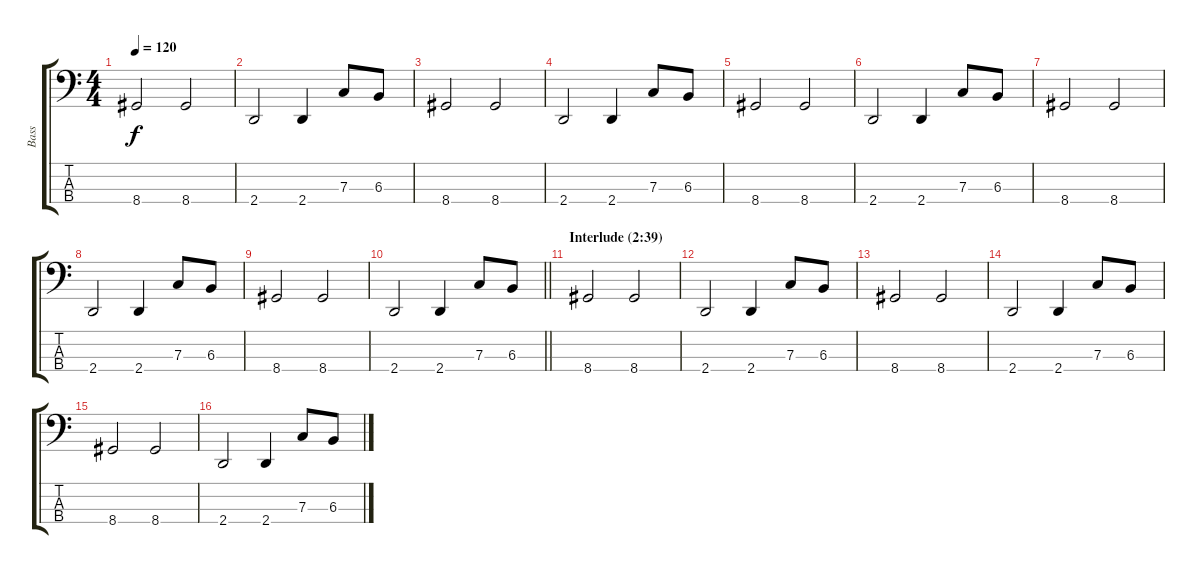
\track ("Bass" "Bass") {instrument electricbassfinger}
\staff {score tabs}
\tuning (Eb2 Bb1 F1 C1) {hide}
\ts (4 4)
\tempo 120
\clef f4
\ks c
8.4.2{dy f} 8.4.2 |
2.4.2 2.4.4 7.3.8 6.3.8 |
8.4.2 8.4.2 |
2.4.2 2.4.4 7.3.8 6.3.8 |
8.4.2 8.4.2 |
2.4.2 2.4.4 7.3.8 6.3.8 |
8.4.2 8.4.2 |
2.4.2 2.4.4 7.3.8 6.3.8 |
8.4.2 8.4.2 |
\barLineRight lightlight
2.4.2 2.4.4 7.3.8 6.3.8 |
\section ("" "Interlude (2:39)")
8.4.2 8.4.2 |
2.4.2 2.4.4 7.3.8 6.3.8 |
8.4.2 8.4.2 |
2.4.2 2.4.4 7.3.8 6.3.8 |
8.4.2 8.4.2 |
2.4.2 2.4.4 7.3.8 6.3.8
